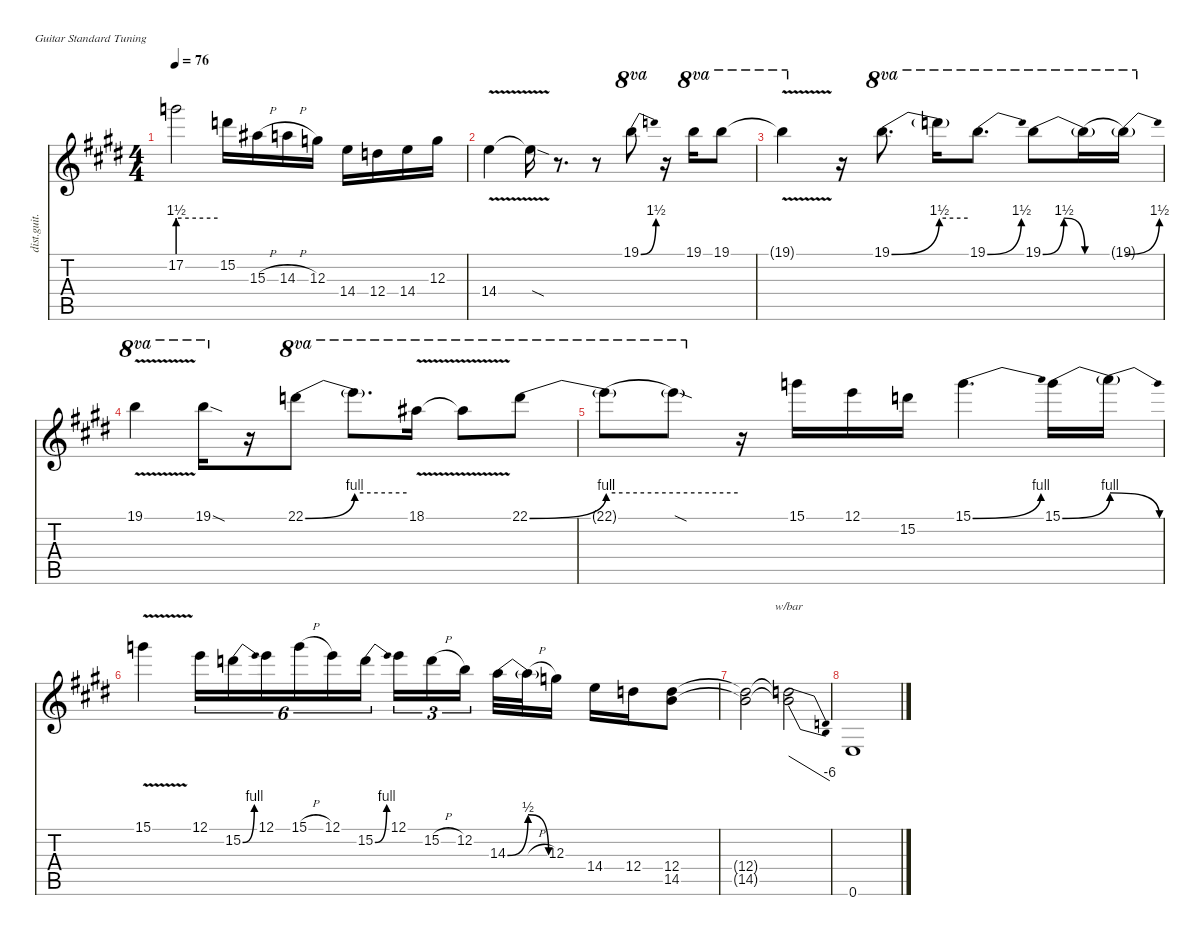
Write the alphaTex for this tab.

\defaultSystemsLayout 4
\hideDynamics
\bracketExtendMode nobrackets
\otherSystemsTrackNameOrientation horizontal
\track ("Lead-Guitar" "dist.guit.") {instrument distortionguitar}
\staff {score tabs}
\tuning (E4 B3 G3 D3 A2 E2)
\ts (4 4)
\tempo 76
\clef g2
\ks c#minor
17.2{be (hold 0 6 60 6) t}.2{dy f} 15.2{acc forcenatural}.16 15.3{h acc #}.16 14.3{h acc forcenatural}.16 12.3{acc forcenatural}.16 14.4{acc forcenatural}.16 12.4{acc forcenatural}.16 14.4{acc forcenatural}.16 12.3{acc forcenatural}.16 |
14.4{v acc forcenatural}.4 14.4{v sod t acc forcenatural}.16 r.8{d} r.8 19.1{be (bend 0 0 30 6) acc forcenatural}.8{ot 8va} r.16 19.1{acc forcenatural}.16{ot 8va} 19.1{acc forcenatural}.8{ot 8va} |
19.1{v t acc forcenatural}.4{ot 8va} r.16 19.1{be (bend 0 0 60 6) acc forcenatural}.8{d ot 8va} 19.1{be (hold 0 6 60 6) t}.16{ot 8va} 19.1{be (bend 0 0 45 6) acc forcenatural}.8{d ot 8va} 19.1{be (bendrelease 0 0 30 6 30 6 60 0) acc forcenatural}.8{ot 8va} 19.1{be (hold 0 0 60 0) t acc forcenatural}.16{ot 8va} 19.1{be (bend 0 0 60 6) t acc forcenatural}.16{ot 8va} |
19.1{v acc forcenatural}.4{ot 8va} 19.1{sod acc forcenatural}.16{ot 8va} r.16 22.1{be (bend 0 0 60 4) acc forcenatural}.8{ot 8va} 22.1{be (hold 0 4 60 4) t}.8{d ot 8va} 18.1{v acc #}.16{ot 8va} 18.1{v t acc #}.8{ot 8va} 22.1{be (bend 0 0 60 4) acc forcenatural}.8{ot 8va} |
22.1{be (hold 0 4 60 4) t}.8{ot 8va} 22.1{sod t}.8{ot 8va} r.16 15.1{acc forcenatural}.16 12.1{acc forcenatural}.16 15.2{acc forcenatural}.16 15.1{be (bend 0 0 15 4) acc forcenatural}.4{d} 15.1{be (bend 0 0 60 4) acc forcenatural}.16 15.1{be (release 0 4 60 0) t}.16 |
15.1{v acc forcenatural}.4 12.1{acc forcenatural}.16{tu (6 4)} 15.2{be (bend 0 0 15 4) acc forcenatural}.16{tu (6 4)} 12.1{acc forcenatural}.16{tu (6 4)} 15.1{h acc forcenatural}.16{tu (6 4)} 12.1{acc forcenatural}.16{tu (6 4)} 15.2{be (bend 0 0 15 4) acc forcenatural}.16{tu (6 4)} 12.1{acc forcenatural}.16{tu (3 2)} 15.2{h acc forcenatural}.16{tu (3 2)} 12.2{acc forcenatural}.16{tu (3 2)} 14.3{be (bendrelease 0 0 30 2 30 2 60 0) acc forcenatural}.32 14.3{h t acc forcenatural}.32 12.3{acc forcenatural}.16 14.4{acc forcenatural}.16 12.4{acc forcenatural}.16 (12.4{acc forcenatural} 14.5{acc forcenatural}).8 |
(12.4{t acc forcenatural} 14.5{t acc forcenatural}).2 (12.4{t acc forcenatural} 14.5{t acc forcenatural}).2{tbe (dive default 0 0 60 -24)} |
0.6{acc forcenatural}.1
